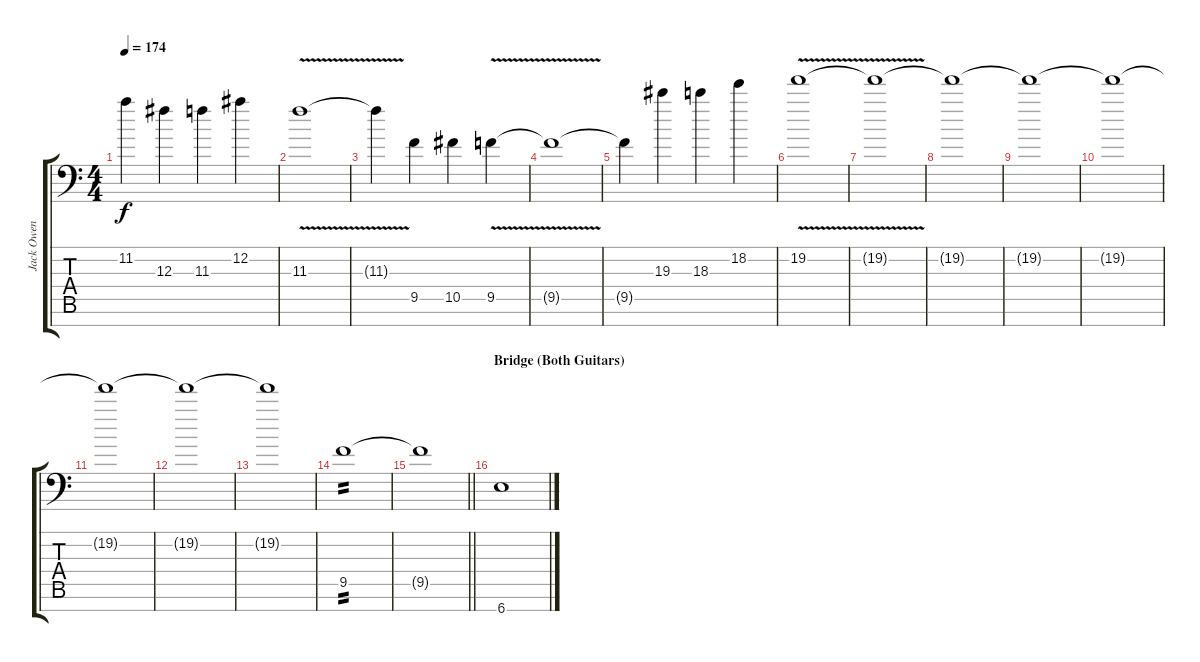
\track ("Jack Owen" "Jack Owen") {instrument distortionguitar}
\staff {score tabs}
\tuning (Eb4 Bb3 Gb3 Db3 Ab2 Eb2 Bb1) {hide}
\ts (4 4)
\tempo 174
\clef f4
\ks c
11.2{t}.4{dy f} 12.3.4 11.3.4 12.2.4 |
11.3{v}.1 |
11.3{t}.4 9.5.4 10.5.4 9.5{v}.4 |
9.5{t}.1 |
9.5{t}.4 19.3.4 18.3.4 18.2.4 |
19.2{v}.1 |
19.2{t}.1 |
19.2{t}.1 |
19.2{t}.1 |
19.2{t}.1 |
19.2{t}.1 |
19.2{t}.1 |
19.2{t}.1 |
9.5.1{tp 2} |
\barLineRight lightlight
9.5{t}.1 |
\section ("" "Bridge (Both Guitars)")
6.7.1
